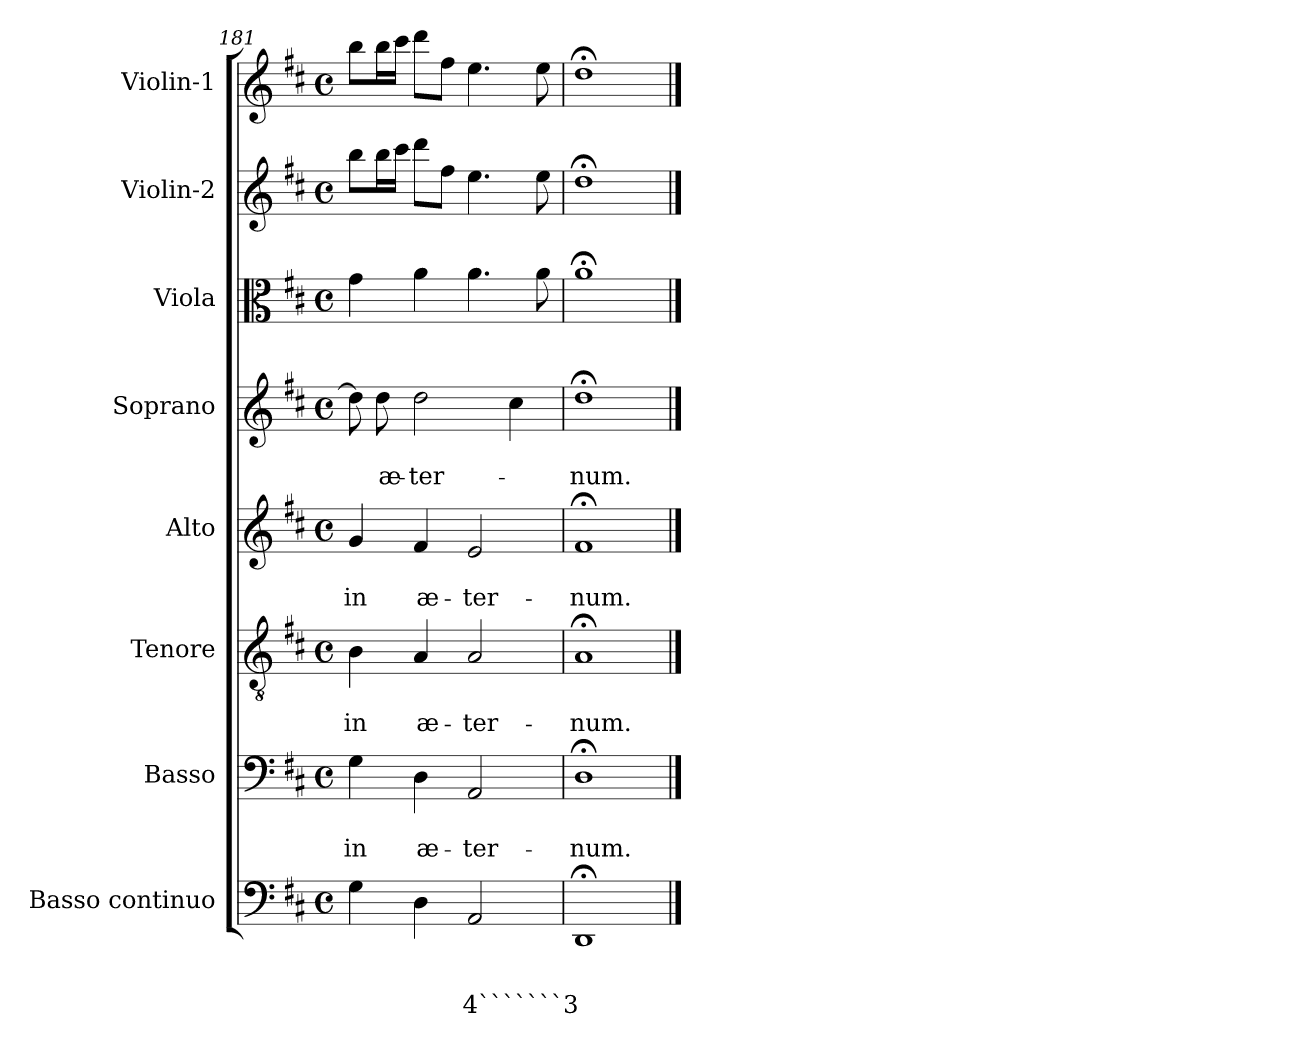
**kern	**text	**text	**text	**kern	**text	**text	**kern	**text	**text	**kern	**text	**text	**kern	**text	**text	**kern	**kern	**kern
*part8	*part8	*part8	*part8	*part7	*part7	*part7	*part6	*part6	*part6	*part5	*part5	*part5	*part4	*part4	*part4	*part3	*part2	*part1
*staff8	*staff8	*staff8	*staff8	*staff7	*staff7	*staff7	*staff6	*staff6	*staff6	*staff5	*staff5	*staff5	*staff4	*staff4	*staff4	*staff3	*staff2	*staff1
*I"Basso continuo	*	*	*	*I"Basso	*	*	*I"Tenore	*	*	*I"Alto	*	*	*I"Soprano	*	*	*I"Viola	*I"Violin-2	*I"Violin-1
*clefF4	*	*	*	*clefF4	*	*	*clefGv2	*	*	*clefG2	*	*	*clefG2	*	*	*clefC3	*clefG2	*clefG2
*k[f#c#]	*	*	*	*k[f#c#]	*	*	*k[f#c#]	*	*	*k[f#c#]	*	*	*k[f#c#]	*	*	*k[f#c#]	*k[f#c#]	*k[f#c#]
*D:	*	*	*	*D:	*	*	*D:	*	*	*D:	*	*	*D:	*	*	*D:	*D:	*D:
*M4/4	*	*	*	*M4/4	*	*	*M4/4	*	*	*M4/4	*	*	*M4/4	*	*	*M4/4	*M4/4	*M4/4
*met(c)	*	*	*	*met(c)	*	*	*met(c)	*	*	*met(c)	*	*	*met(c)	*	*	*met(c)	*met(c)	*met(c)
=181	=181	=181	=181	=181	=181	=181	=181	=181	=181	=181	=181	=181	=181	=181	=181	=181	=181	=181
!	!	!	!	!	!	!LO:LY:b	!	!	!LO:LY:b	!	!	!LO:LY:b	!	!	!	!	!	!
4G\	.	.	.	4G\	.	in	4B\	.	in	4g/	.	in	8dd\]	.	.	4g\	8bb\L	8bb\L
!	!	!	!	!	!	!	!	!	!	!	!	!	!	!	!LO:LY:b	!	!	!
.	.	.	.	.	.	.	.	.	.	.	.	.	8dd\	.	æ-	.	16bb\L	16bb\L
.	.	.	.	.	.	.	.	.	.	.	.	.	.	.	.	.	16ccc#\JJ	16ccc#\JJ
!	!	!	!	!	!	!LO:LY:b	!	!	!LO:LY:b	!	!	!LO:LY:b	!	!	!LO:LY:b	!	!	!
4D\	.	.	.	4D\	.	æ-	4A/	.	æ-	4f#/	.	æ-	2dd\	.	-ter-	4a\	8ddd\L	8ddd\L
.	.	.	.	.	.	.	.	.	.	.	.	.	.	.	.	.	8ff#\J	8ff#\J
!	!	!	!LO:LY:b	!	!	!LO:LY:b	!	!	!LO:LY:b	!	!	!LO:LY:b	!	!	!	!	!	!
2AA/	.	.	4```````3	2AA/	.	-ter-	2A/	.	-ter-	2e/	.	-ter-	.	.	.	4.a\	4.ee\	4.ee\
.	.	.	.	.	.	.	.	.	.	.	.	.	4cc#\	.	.	.	.	.
.	.	.	.	.	.	.	.	.	.	.	.	.	.	.	.	8a\	8ee\	8ee\
=182	=182	=182	=182	=182	=182	=182	=182	=182	=182	=182	=182	=182	=182	=182	=182	=182	=182	=182
!	!	!	!	!	!	!LO:LY:b	!	!	!LO:LY:b	!	!	!LO:LY:b	!	!	!LO:LY:b	!	!	!
1DD;<	.	.	.	1D;<	.	-num.	1A;<	.	-num.	1f#;<	.	-num.	1dd;<	.	-num.	1a;<	1dd;<	1dd;<
==	==	==	==	==	==	==	==	==	==	==	==	==	==	==	==	==	==	==
*-	*-	*-	*-	*-	*-	*-	*-	*-	*-	*-	*-	*-	*-	*-	*-	*-	*-	*-
